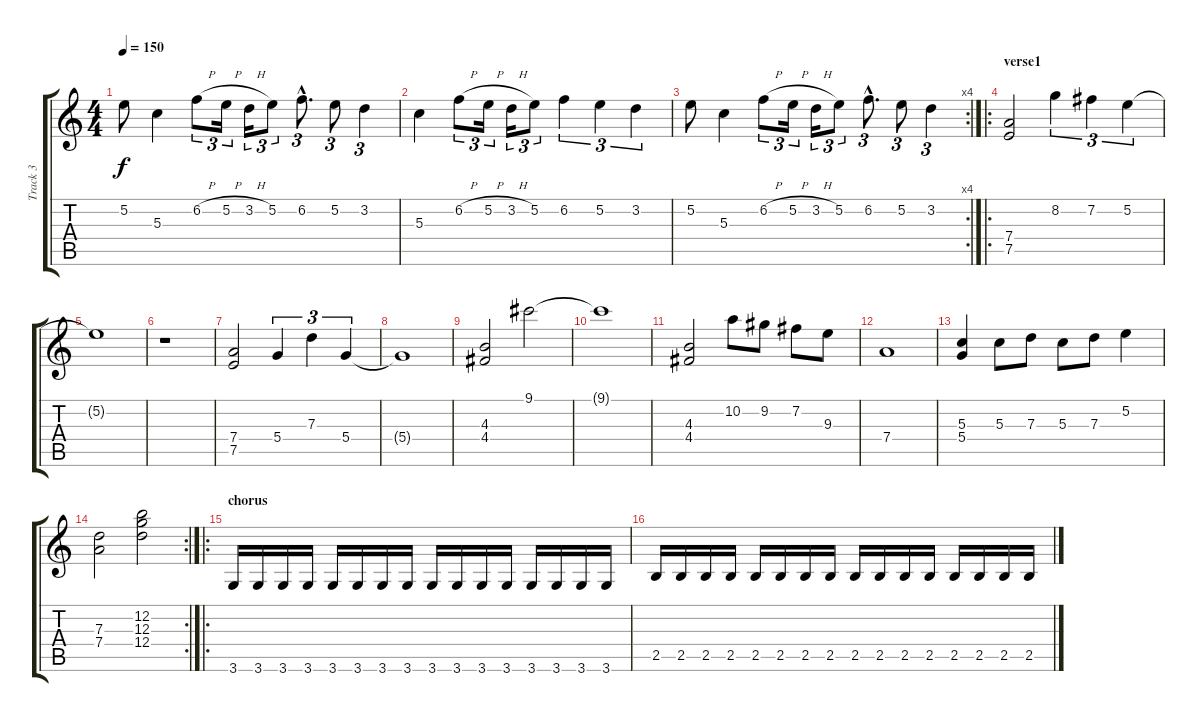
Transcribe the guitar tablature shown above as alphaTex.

\track ("Track 3" "Track 3") {instrument distortionguitar}
\staff {score tabs}
\tuning (E4 B3 G3 D3 A2 E2) {hide}
\ts (4 4)
\tempo 150
\clef g2
\ks c
5.2.8{dy f} 5.3.4 6.2{h}.8{tu (3 2)} 5.2{h}.16{tu (3 2)} 3.2{h}.16{tu (3 2)} 5.2.8{tu (3 2)} 6.2{hac}.8{d tu (3 2)} 5.2.8{tu (3 2)} 3.2.4{tu (3 2)} |
5.3.4 6.2{h}.8{tu (3 2)} 5.2{h}.16{tu (3 2)} 3.2{h}.16{tu (3 2)} 5.2.8{tu (3 2)} 6.2.4{tu (3 2)} 5.2.4{tu (3 2)} 3.2.4{tu (3 2)} |
\rc 4
5.2.8 5.3.4 6.2{h}.8{tu (3 2)} 5.2{h}.16{tu (3 2)} 3.2{h}.16{tu (3 2)} 5.2.8{tu (3 2)} 6.2{hac}.8{d tu (3 2)} 5.2.8{tu (3 2)} 3.2.4{tu (3 2)} |
\ro
\section ("" "verse1")
(7.4 7.5).2 8.2.4{tu (3 2)} 7.2.4{tu (3 2)} 5.2.4{tu (3 2)} |
5.2{t}.1 |
r.1 |
(7.4 7.5).2 5.4.4{tu (3 2)} 7.3.4{tu (3 2)} 5.4.4{tu (3 2)} |
5.4{t}.1 |
(4.3 4.4).2 9.1.2 |
9.1{t}.1 |
(4.3 4.4).2 10.2.8 9.2.8 7.2.8 9.3.8 |
7.4.1 |
(5.3 5.4).4 5.3.8 7.3.8 5.3.8 7.3.8 5.2.4 |
\rc 2
(7.3 7.4).2 (12.2 12.3 12.4).2 |
\ro
\section ("" "chorus")
3.6.16 3.6.16 3.6.16 3.6.16 3.6.16 3.6.16 3.6.16 3.6.16 3.6.16 3.6.16 3.6.16 3.6.16 3.6.16 3.6.16 3.6.16 3.6.16 |
2.5.16 2.5.16 2.5.16 2.5.16 2.5.16 2.5.16 2.5.16 2.5.16 2.5.16 2.5.16 2.5.16 2.5.16 2.5.16 2.5.16 2.5.16 2.5.16
